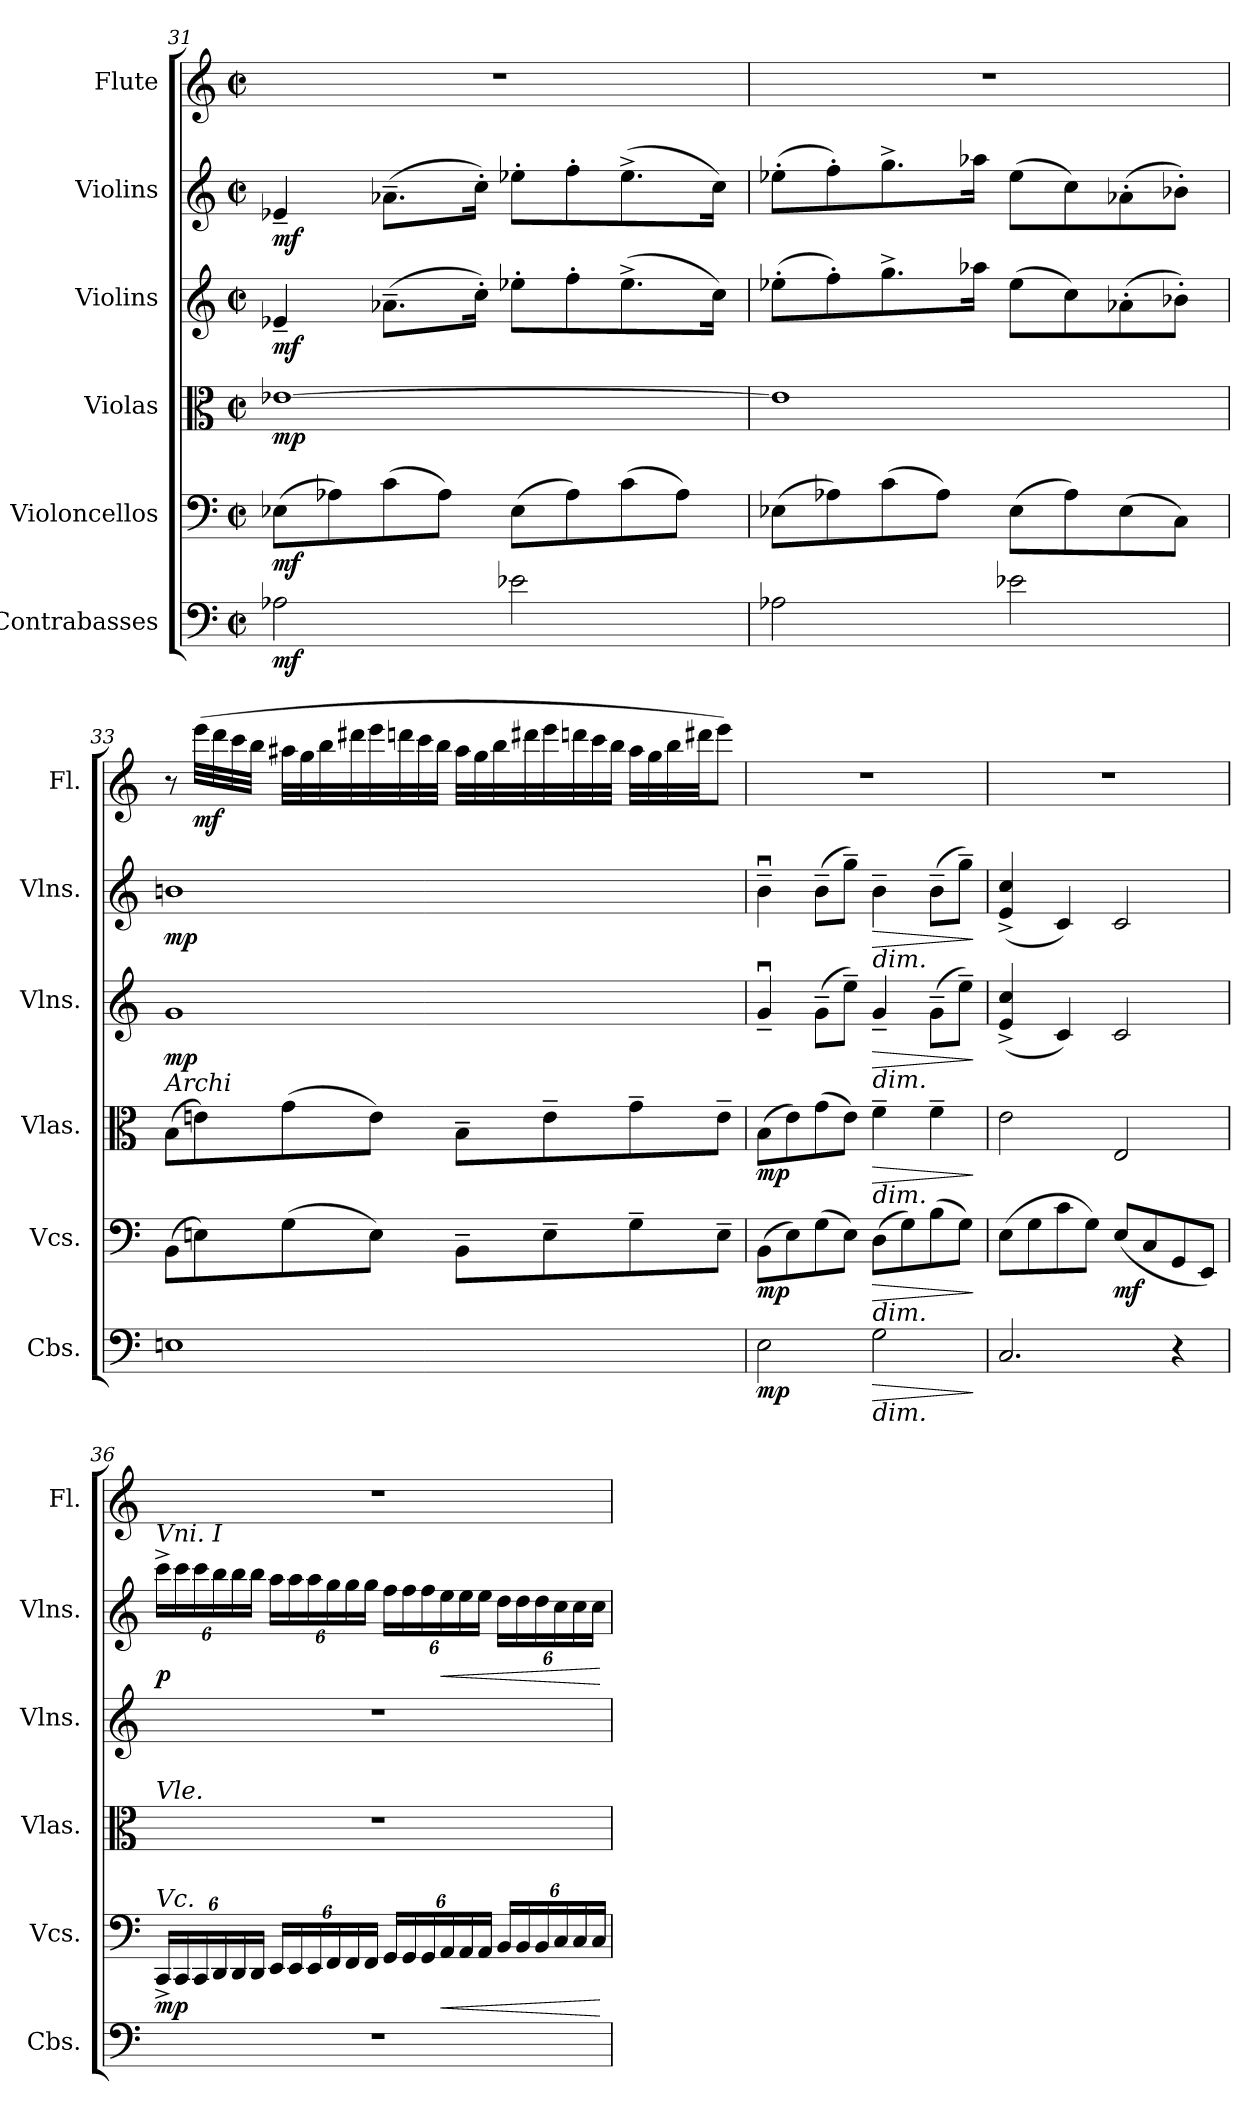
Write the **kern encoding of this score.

**kern	**dynam	**kern	**dynam	**kern	**dynam	**kern	**dynam	**kern	**dynam	**kern	**dynam
*part6	*part6	*part5	*part5	*part4	*part4	*part3	*part3	*part2	*part2	*part1	*part1
*staff6	*staff6	*staff5	*staff5	*staff4	*staff4	*staff3	*staff3	*staff2	*staff2	*staff1	*staff1
*I"Contrabasses	*	*I"Violoncellos	*	*I"Violas	*	*I"Violins	*	*I"Violins	*	*I"Flute	*
*I'Cbs.	*	*I'Vcs.	*	*I'Vlas.	*	*I'Vlns.	*	*I'Vlns.	*	*I'Fl.	*
!!LO:PB:g=z
*clefF4	*	*clefF4	*	*clefC3	*	*clefG2	*	*clefG2	*	*clefG2	*
*ITrd7c12	*	*	*	*	*	*	*	*	*	*	*
*k[]	*	*k[]	*	*k[]	*	*k[]	*	*k[]	*	*k[]	*
*M2/2	*	*M2/2	*	*M2/2	*	*M2/2	*	*M2/2	*	*M2/2	*
*met(c|)	*	*met(c|)	*	*met(c|)	*	*met(c|)	*	*met(c|)	*	*met(c|)	*
=31	=31	=31	=31	=31	=31	=31	=31	=31	=31	=31	=31
!	!LO:DY:b	!	!LO:DY:b	!	!LO:DY:b	!	!LO:DY:b	!	!LO:DY:b	!	!
2AA-X\	mf	(>8E-X\L	mf	[1e-X	mp	4e-X~/	mf	4e-X~/	mf	1r	.
.	.	8A-X\)	.	.	.	.	.	.	.	.	.
.	.	(>8c\	.	.	.	(>8.a-X~\L	.	(>8.a-X~\L	.	.	.
.	.	8A-\J)	.	.	.	.	.	.	.	.	.
.	.	.	.	.	.	16cc'\Jk)	.	16cc'\Jk)	.	.	.
2E-X\	.	(>8E-\L	.	.	.	8ee-X'\L	.	8ee-X'\L	.	.	.
.	.	8A-\)	.	.	.	8ff'\	.	8ff'\	.	.	.
.	.	(>8c\	.	.	.	(>8.ee-^\	.	(>8.ee-^\	.	.	.
.	.	8A-\J)	.	.	.	.	.	.	.	.	.
.	.	.	.	.	.	16cc\Jk)	.	16cc\Jk)	.	.	.
=32	=32	=32	=32	=32	=32	=32	=32	=32	=32	=32	=32
2AA-X\	.	(>8E-X\L	.	1e-]	.	(>8ee-X'\L	.	(>8ee-X'\L	.	1r	.
.	.	8A-X\)	.	.	.	8ff'\)	.	8ff'\)	.	.	.
.	.	(>8c\	.	.	.	8.gg^\	.	8.gg^\	.	.	.
.	.	8A-\J)	.	.	.	.	.	.	.	.	.
.	.	.	.	.	.	16aa-X\Jk	.	16aa-X\Jk	.	.	.
2E-X\	.	(>8E-\L	.	.	.	(>8ee-\L	.	(>8ee-\L	.	.	.
.	.	8A-\)	.	.	.	8cc\)	.	8cc\)	.	.	.
.	.	(>8E-\	.	.	.	(>8a-X'\	.	(>8a-X'\	.	.	.
.	.	8C\J)	.	.	.	8b-X'\J)	.	8b-X'\J)	.	.	.
=33	=33	=33	=33	=33	=33	=33	=33	=33	=33	=33	=33
!	!	!	!	!LO:TX:a:i:t=Archi	!	!	!	!	!	!	!
!	!	!	!	!	!	!	!LO:DY:b	!	!LO:DY:b	!	!
1EEn	.	(>8BB\L	.	(>8B\L	.	1g	mp	1bn	mp	8r	.
!	!	!	!	!	!	!	!	!	!	!	!LO:DY:b
.	.	8En\)	.	8en\)	.	.	.	.	.	(>32eee\LLL	mf
.	.	.	.	.	.	.	.	.	.	32ddd\	.
.	.	.	.	.	.	.	.	.	.	32ccc\	.
.	.	.	.	.	.	.	.	.	.	32bb\JJJ	.
.	.	(>8G\	.	(>8g\	.	.	.	.	.	32aa#X\LLL	.
.	.	.	.	.	.	.	.	.	.	32gg\	.
.	.	.	.	.	.	.	.	.	.	32bb\	.
.	.	.	.	.	.	.	.	.	.	32ddd#X\	.
.	.	8E\J)	.	8e\J)	.	.	.	.	.	32eee\	.
.	.	.	.	.	.	.	.	.	.	32dddn\	.
.	.	.	.	.	.	.	.	.	.	32ccc\	.
.	.	.	.	.	.	.	.	.	.	32bb\JJJ	.
.	.	8BB~\L	.	8B~\L	.	.	.	.	.	32aa#\LLL	.
.	.	.	.	.	.	.	.	.	.	32gg\	.
.	.	.	.	.	.	.	.	.	.	32bb\	.
.	.	.	.	.	.	.	.	.	.	32ddd#X\	.
.	.	8E~\	.	8e~\	.	.	.	.	.	32eee\	.
.	.	.	.	.	.	.	.	.	.	32dddn\	.
.	.	.	.	.	.	.	.	.	.	32ccc\	.
.	.	.	.	.	.	.	.	.	.	32bb\JJJ	.
.	.	8G~\	.	8g~\	.	.	.	.	.	32aa#\LLL	.
.	.	.	.	.	.	.	.	.	.	32gg\	.
.	.	.	.	.	.	.	.	.	.	32bb\	.
.	.	.	.	.	.	.	.	.	.	32ddd#X\JJ	.
.	.	8E~\J	.	8e~\J	.	.	.	.	.	8eee\J)	.
!!LO:LB:g=z
=34	=34	=34	=34	=34	=34	=34	=34	=34	=34	=34	=34
!	!LO:DY:b	!	!LO:DY:b	!	!LO:DY:b	!	!	!	!	!	!
2EE\	mp	(>8BB\L	mp	(>8B\L	mp	4gu~/	.	4bu~\	.	1r	.
.	.	8E\)	.	8e\)	.	.	.	.	.	.	.
.	.	(>8G\	.	(>8g\	.	(>8g~\L	.	(>8b~\L	.	.	.
.	.	8E\J)	.	8e\J)	.	8ee~\J)	.	8gg~\J)	.	.	.
!	!	!	!	!	!	!	!	!LO:TX:b:i:t=dim.	!	!	!
!	!	!	!	!	!	!LO:TX:b:i:t=dim.	!	!	!	!	!
!	!	!	!	!LO:TX:b:i:t=dim.	!	!	!	!	!	!	!
!	!	!LO:TX:b:i:t=dim.	!	!	!	!	!	!	!	!	!
!LO:TX:b:i:t=dim.	!	!	!	!	!	!	!	!	!	!	!
!	!LO:HP:b	!	!LO:HP:b	!	!LO:HP:b	!	!LO:HP:b	!	!LO:HP:b	!	!
2GG\	>	(>8D\L	>	4f~\	>	4g~/	>	4b~\	>	.	.
.	.	8G\)	.	.	.	.	.	.	.	.	.
.	.	(>8B\	.	4f~\	.	(>8g~\L	.	(>8b~\L	.	.	.
.	.	8G\J)	.	.	.	8ee~\J)	.	8gg~\J)	.	.	.
.	]	.	]	.	]	.	]	.	]	.	.
=35	=35	=35	=35	=35	=35	=35	=35	=35	=35	=35	=35
2.CC/	.	(>8E\L	.	2e\	.	(<4e/^ 4cc/^	.	(<4e/^ 4cc/^	.	1r	.
.	.	8G\	.	.	.	.	.	.	.	.	.
.	.	8c\	.	.	.	4c/)	.	4c/)	.	.	.
.	.	8G\J)	.	.	.	.	.	.	.	.	.
!	!	!	!LO:DY:b	!	!	!	!	!	!	!	!
.	.	(<8E/L	mf	2E/	.	2c/	.	2c/	.	.	.
.	.	8C/	.	.	.	.	.	.	.	.	.
4r	.	8GG/	.	.	.	.	.	.	.	.	.
.	.	8EE/J)	.	.	.	.	.	.	.	.	.
=36	=36	=36	=36	=36	=36	=36	=36	=36	=36	=36	=36
*	*	*Xbrackettup	*	*	*	*	*	*Xbrackettup	*	*	*
!	!	!	!	!	!	!	!	!LO:TX:a:i:t=Vni. I	!	!	!
!	!	!	!	!LO:TX:a:i:t=Vle.	!	!	!	!	!	!	!
!	!	!LO:TX:a:i:t=Vc.	!	!	!	!	!	!	!	!	!
!	!	!	!LO:DY:b	!	!	!	!	!	!LO:DY:b	!	!
1r	.	24CC^/LL	mp	1r	.	1r	.	24ccc^\LL	p	1r	.
.	.	24CC/	.	.	.	.	.	24ccc\	.	.	.
.	.	24CC/	.	.	.	.	.	24ccc\	.	.	.
.	.	24DD/	.	.	.	.	.	24bb\	.	.	.
.	.	24DD/	.	.	.	.	.	24bb\	.	.	.
.	.	24DD/JJ	.	.	.	.	.	24bb\JJ	.	.	.
.	.	24EE/LL	.	.	.	.	.	24aa\LL	.	.	.
.	.	24EE/	.	.	.	.	.	24aa\	.	.	.
.	.	24EE/	.	.	.	.	.	24aa\	.	.	.
.	.	24FF/	.	.	.	.	.	24gg\	.	.	.
.	.	24FF/	.	.	.	.	.	24gg\	.	.	.
.	.	24FF/JJ	.	.	.	.	.	24gg\JJ	.	.	.
.	.	24GG/LL	.	.	.	.	.	24ff\LL	.	.	.
.	.	24GG/	.	.	.	.	.	24ff\	.	.	.
.	.	24GG/	.	.	.	.	.	24ff\	.	.	.
!	!	!	!LO:HP:b	!	!	!	!	!	!LO:HP:b	!	!
.	.	24AA/	<	.	.	.	.	24ee\	<	.	.
.	.	24AA/	.	.	.	.	.	24ee\	.	.	.
.	.	24AA/JJ	.	.	.	.	.	24ee\JJ	.	.	.
.	.	24BB/LL	.	.	.	.	.	24dd\LL	.	.	.
.	.	24BB/	.	.	.	.	.	24dd\	.	.	.
.	.	24BB/	.	.	.	.	.	24dd\	.	.	.
.	.	24C/	.	.	.	.	.	24cc\	.	.	.
.	.	24C/	.	.	.	.	.	24cc\	.	.	.
.	.	24C/JJ	.	.	.	.	.	24cc\JJ	.	.	.
.	.	.	[	.	.	.	.	.	[	.	.
=	=	=	=	=	=	=	=	=	=	=	=
*-	*-	*-	*-	*-	*-	*-	*-	*-	*-	*-	*-
